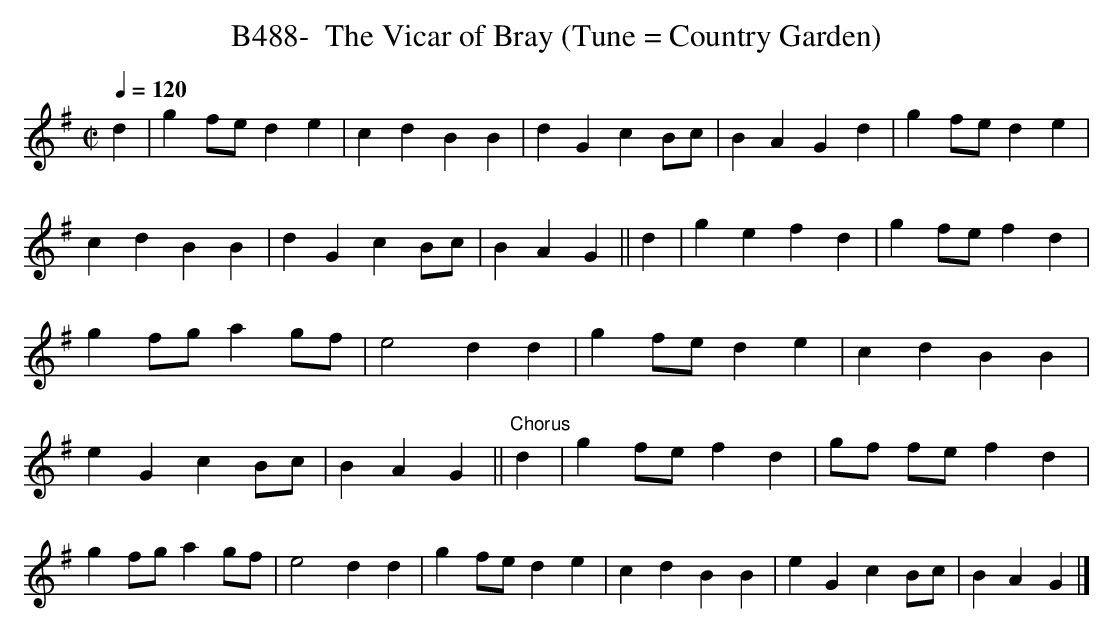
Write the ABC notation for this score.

X:1
T:B488-  The Vicar of Bray (Tune = Country Garden)
Q:1/4=120
L:1/4
M:C|
K:G
d|gf/e/de|cdBB|dGcB/c/|BAGd|\
gf/e/de|cdBB|dGcB/c/|BAG||d|\
gefd|gf/e/fd|gf/g/ag/f/|e2dd|\
gf/e/de|cdBB|eGcB/c/|BAG||"Chorus"d|\
gf/e/fd|g/f/ f/e/fd|gf/g/ag/f/|e2dd|\
gf/e/de|cdBB|eGcB/c/|BAG|]
